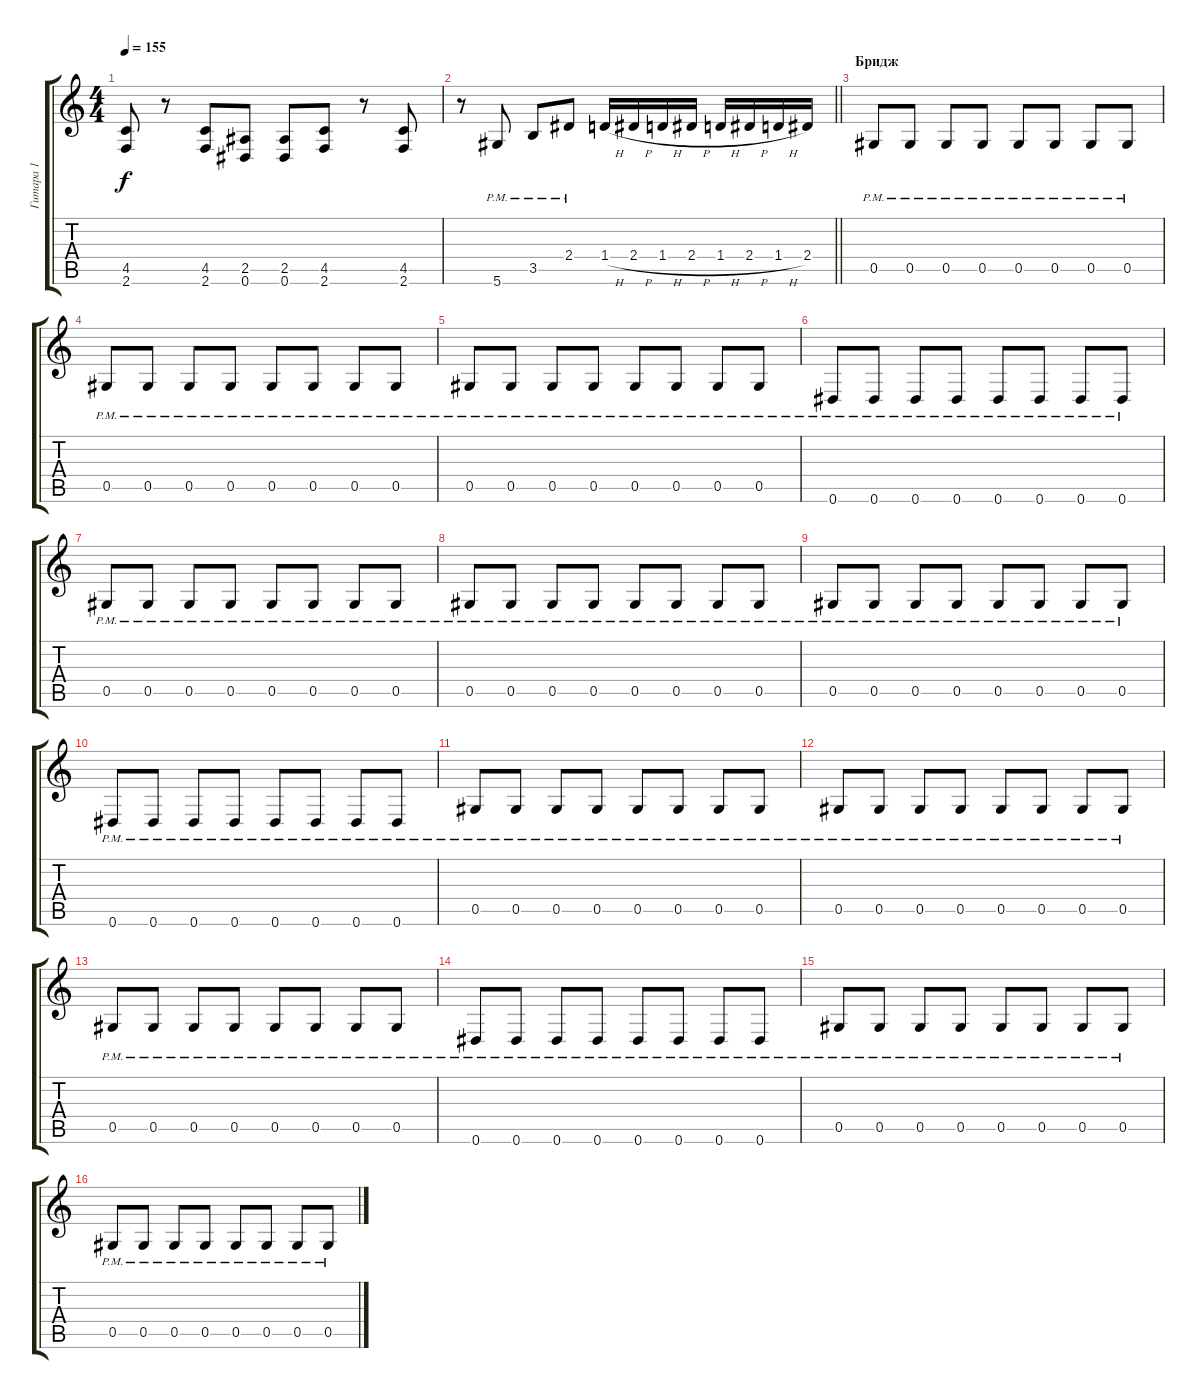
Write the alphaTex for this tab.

\track ("Гитара 1" "Гитара 1") {instrument distortionguitar}
\staff {score tabs}
\tuning (Eb4 Bb3 Gb3 Db3 Ab2 Eb2) {hide}
\ts (4 4)
\tempo 155
\clef g2
\ks c
(4.5 2.6).8{dy f} r.8 (4.5 2.6).8 (2.5 0.6).8 (2.5 0.6).8 (4.5 2.6).8 r.8 (4.5 2.6).8 |
\barLineRight lightlight
r.8 5.6{pm}.8 3.5{pm}.8 2.4{pm}.8 1.4{h}.16 2.4{h}.16 1.4{h}.16 2.4{h}.16 1.4{h}.16 2.4{h}.16 1.4{h}.16 2.4.16 |
\section ("" "Бридж")
0.5{pm}.8 0.5{pm}.8 0.5{pm}.8 0.5{pm}.8 0.5{pm}.8 0.5{pm}.8 0.5{pm}.8 0.5{pm}.8 |
0.5{pm}.8 0.5{pm}.8 0.5{pm}.8 0.5{pm}.8 0.5{pm}.8 0.5{pm}.8 0.5{pm}.8 0.5{pm}.8 |
0.5{pm}.8 0.5{pm}.8 0.5{pm}.8 0.5{pm}.8 0.5{pm}.8 0.5{pm}.8 0.5{pm}.8 0.5{pm}.8 |
0.6{pm}.8 0.6{pm}.8 0.6{pm}.8 0.6{pm}.8 0.6{pm}.8 0.6{pm}.8 0.6{pm}.8 0.6{pm}.8 |
0.5{pm}.8 0.5{pm}.8 0.5{pm}.8 0.5{pm}.8 0.5{pm}.8 0.5{pm}.8 0.5{pm}.8 0.5{pm}.8 |
0.5{pm}.8 0.5{pm}.8 0.5{pm}.8 0.5{pm}.8 0.5{pm}.8 0.5{pm}.8 0.5{pm}.8 0.5{pm}.8 |
0.5{pm}.8 0.5{pm}.8 0.5{pm}.8 0.5{pm}.8 0.5{pm}.8 0.5{pm}.8 0.5{pm}.8 0.5{pm}.8 |
0.6{pm}.8 0.6{pm}.8 0.6{pm}.8 0.6{pm}.8 0.6{pm}.8 0.6{pm}.8 0.6{pm}.8 0.6{pm}.8 |
0.5{pm}.8 0.5{pm}.8 0.5{pm}.8 0.5{pm}.8 0.5{pm}.8 0.5{pm}.8 0.5{pm}.8 0.5{pm}.8 |
0.5{pm}.8 0.5{pm}.8 0.5{pm}.8 0.5{pm}.8 0.5{pm}.8 0.5{pm}.8 0.5{pm}.8 0.5{pm}.8 |
0.5{pm}.8 0.5{pm}.8 0.5{pm}.8 0.5{pm}.8 0.5{pm}.8 0.5{pm}.8 0.5{pm}.8 0.5{pm}.8 |
0.6{pm}.8 0.6{pm}.8 0.6{pm}.8 0.6{pm}.8 0.6{pm}.8 0.6{pm}.8 0.6{pm}.8 0.6{pm}.8 |
0.5{pm}.8 0.5{pm}.8 0.5{pm}.8 0.5{pm}.8 0.5{pm}.8 0.5{pm}.8 0.5{pm}.8 0.5{pm}.8 |
0.5{pm}.8 0.5{pm}.8 0.5{pm}.8 0.5{pm}.8 0.5{pm}.8 0.5{pm}.8 0.5{pm}.8 0.5{pm}.8
